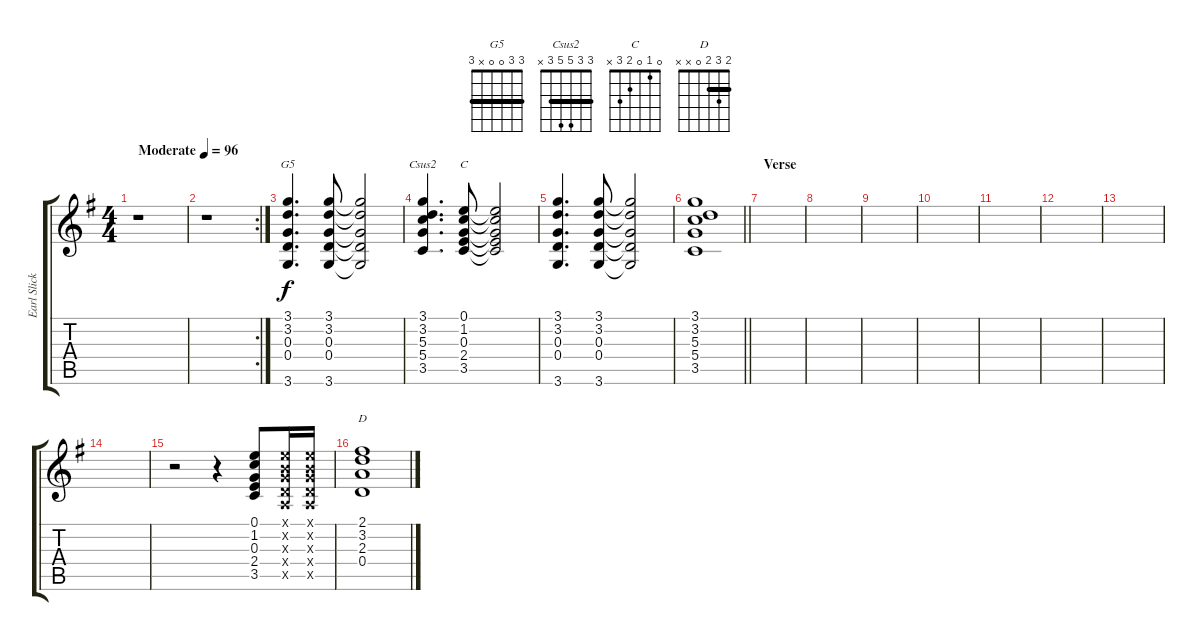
\track ("Earl Slick" "Earl Slick") {instrument acousticguitarsteel}
\staff {score tabs}
\tuning (E4 B3 G3 D3 A2 E2) {hide}
\chord ("G5" 3 3 0 0 x 3) {barre 3}
\chord ("Csus2" 3 3 5 5 3 x) {barre 3}
\chord ("C" 0 1 0 2 3 x)
\chord ("D" 2 3 2 0 x x) {barre 2}
\ts (4 4)
\tempo (96 "Moderate")
\clef g2
\ks g
r.1{dy f instrument acousticguitarsteel} |
\rc 2
r.1 |
(3.1 3.2 0.3 0.4 3.6).4{d ch "G5"} (3.1 3.2 0.3 0.4 3.6).8 (3.1{t} 3.2{t} 0.3{t} 0.4{t} 3.6{t}).2 |
(3.1 3.2 5.3 5.4 3.5).4{d ch "Csus2"} (0.1 1.2 0.3 2.4 3.5).8{ch "C"} (0.1{t} 1.2{t} 0.3{t} 2.4{t} 3.5{t}).2 |
(3.1 3.2 0.3 0.4 3.6).4{d} (3.1 3.2 0.3 0.4 3.6).8 (3.1{t} 3.2{t} 0.3{t} 0.4{t} 3.6{t}).2 |
\barLineRight lightlight
(3.1 3.2 5.3 5.4 3.5).1 |
\section ("" "Verse")
|
|
|
|
|
|
|
|
r.2 r.4 (0.1 1.2 0.3 2.4 3.5).8 (0.1{x} 0.2{x} 0.3{x} 0.4{x} 0.5{x}).16 (0.1{x} 0.2{x} 0.3{x} 0.4{x} 0.5{x}).16 |
(2.1 3.2 2.3 0.4).1{ch "D"}
